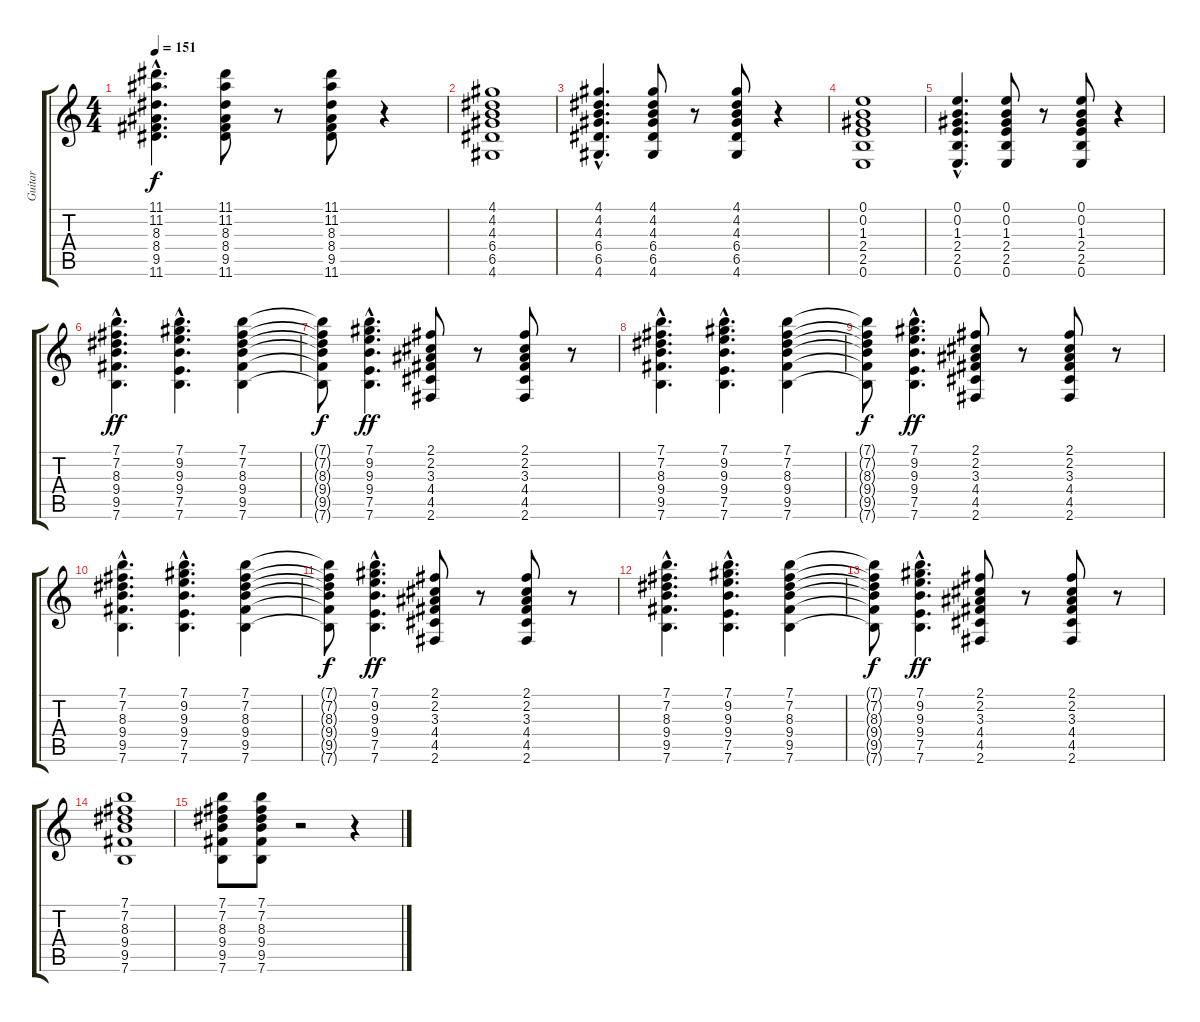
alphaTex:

\track ("Guitar" "Guitar") {instrument overdrivenguitar}
\staff {score tabs}
\tuning (E4 B3 G3 D3 A2 E2) {hide}
\ts (4 4)
\tempo 151
\clef g2
\ks c
(11.1{hac} 11.2{hac} 8.3{hac} 8.4{hac} 9.5{hac} 11.6{hac}).4{d dy f} (11.1 11.2 8.3 8.4 9.5 11.6).8 r.8 (11.1 11.2 8.3 8.4 9.5 11.6).8 r.4 |
(4.1 4.2 4.3 6.4 6.5 4.6).1 |
(4.1{hac} 4.2{hac} 4.3{hac} 6.4{hac} 6.5{hac} 4.6{hac}).4{d} (4.1 4.2 4.3 6.4 6.5 4.6).8 r.8 (4.1 4.2 4.3 6.4 6.5 4.6).8 r.4 |
(0.1 0.2 1.3 2.4 2.5 0.6).1 |
(0.1{hac} 0.2{hac} 1.3{hac} 2.4{hac} 2.5{hac} 0.6{hac}).4{d} (0.1 0.2 1.3 2.4 2.5 0.6).8 r.8 (0.1 0.2 1.3 2.4 2.5 0.6).8 r.4 |
(7.1{hac} 7.2{hac} 8.3{hac} 9.4{hac} 9.5{hac} 7.6{hac}).4{d dy ff} (7.1{hac} 9.2{hac} 9.3{hac} 9.4{hac} 7.5{hac} 7.6{hac}).4{d} (7.1 7.2 8.3 9.4 9.5 7.6).4 |
(7.1{t} 7.2{t} 8.3{t} 9.4{t} 9.5{t} 7.6{t}).8{dy f} (7.1{hac} 9.2{hac} 9.3{hac} 9.4{hac} 7.5{hac} 7.6{hac}).4{d dy ff} (2.1 2.2 3.3 4.4 4.5 2.6).8 r.8 (2.1 2.2 3.3 4.4 4.5 2.6).8 r.8 |
(7.1{hac} 7.2{hac} 8.3{hac} 9.4{hac} 9.5{hac} 7.6{hac}).4{d} (7.1{hac} 9.2{hac} 9.3{hac} 9.4{hac} 7.5{hac} 7.6{hac}).4{d} (7.1 7.2 8.3 9.4 9.5 7.6).4 |
(7.1{t} 7.2{t} 8.3{t} 9.4{t} 9.5{t} 7.6{t}).8{dy f} (7.1{hac} 9.2{hac} 9.3{hac} 9.4{hac} 7.5{hac} 7.6{hac}).4{d dy ff} (2.1 2.2 3.3 4.4 4.5 2.6).8 r.8 (2.1 2.2 3.3 4.4 4.5 2.6).8 r.8 |
(7.1{hac} 7.2{hac} 8.3{hac} 9.4{hac} 9.5{hac} 7.6{hac}).4{d} (7.1{hac} 9.2{hac} 9.3{hac} 9.4{hac} 7.5{hac} 7.6{hac}).4{d} (7.1 7.2 8.3 9.4 9.5 7.6).4 |
(7.1{t} 7.2{t} 8.3{t} 9.4{t} 9.5{t} 7.6{t}).8{dy f} (7.1{hac} 9.2{hac} 9.3{hac} 9.4{hac} 7.5{hac} 7.6{hac}).4{d dy ff} (2.1 2.2 3.3 4.4 4.5 2.6).8 r.8 (2.1 2.2 3.3 4.4 4.5 2.6).8 r.8 |
(7.1{hac} 7.2{hac} 8.3{hac} 9.4{hac} 9.5{hac} 7.6{hac}).4{d} (7.1{hac} 9.2{hac} 9.3{hac} 9.4{hac} 7.5{hac} 7.6{hac}).4{d} (7.1 7.2 8.3 9.4 9.5 7.6).4 |
(7.1{t} 7.2{t} 8.3{t} 9.4{t} 9.5{t} 7.6{t}).8{dy f} (7.1{hac} 9.2{hac} 9.3{hac} 9.4{hac} 7.5{hac} 7.6{hac}).4{d dy ff} (2.1 2.2 3.3 4.4 4.5 2.6).8 r.8 (2.1 2.2 3.3 4.4 4.5 2.6).8 r.8 |
(7.1 7.2 8.3 9.4 9.5 7.6).1 |
(7.1 7.2 8.3 9.4 9.5 7.6).8 (7.1 7.2 8.3 9.4 9.5 7.6).8 r.2 r.4
